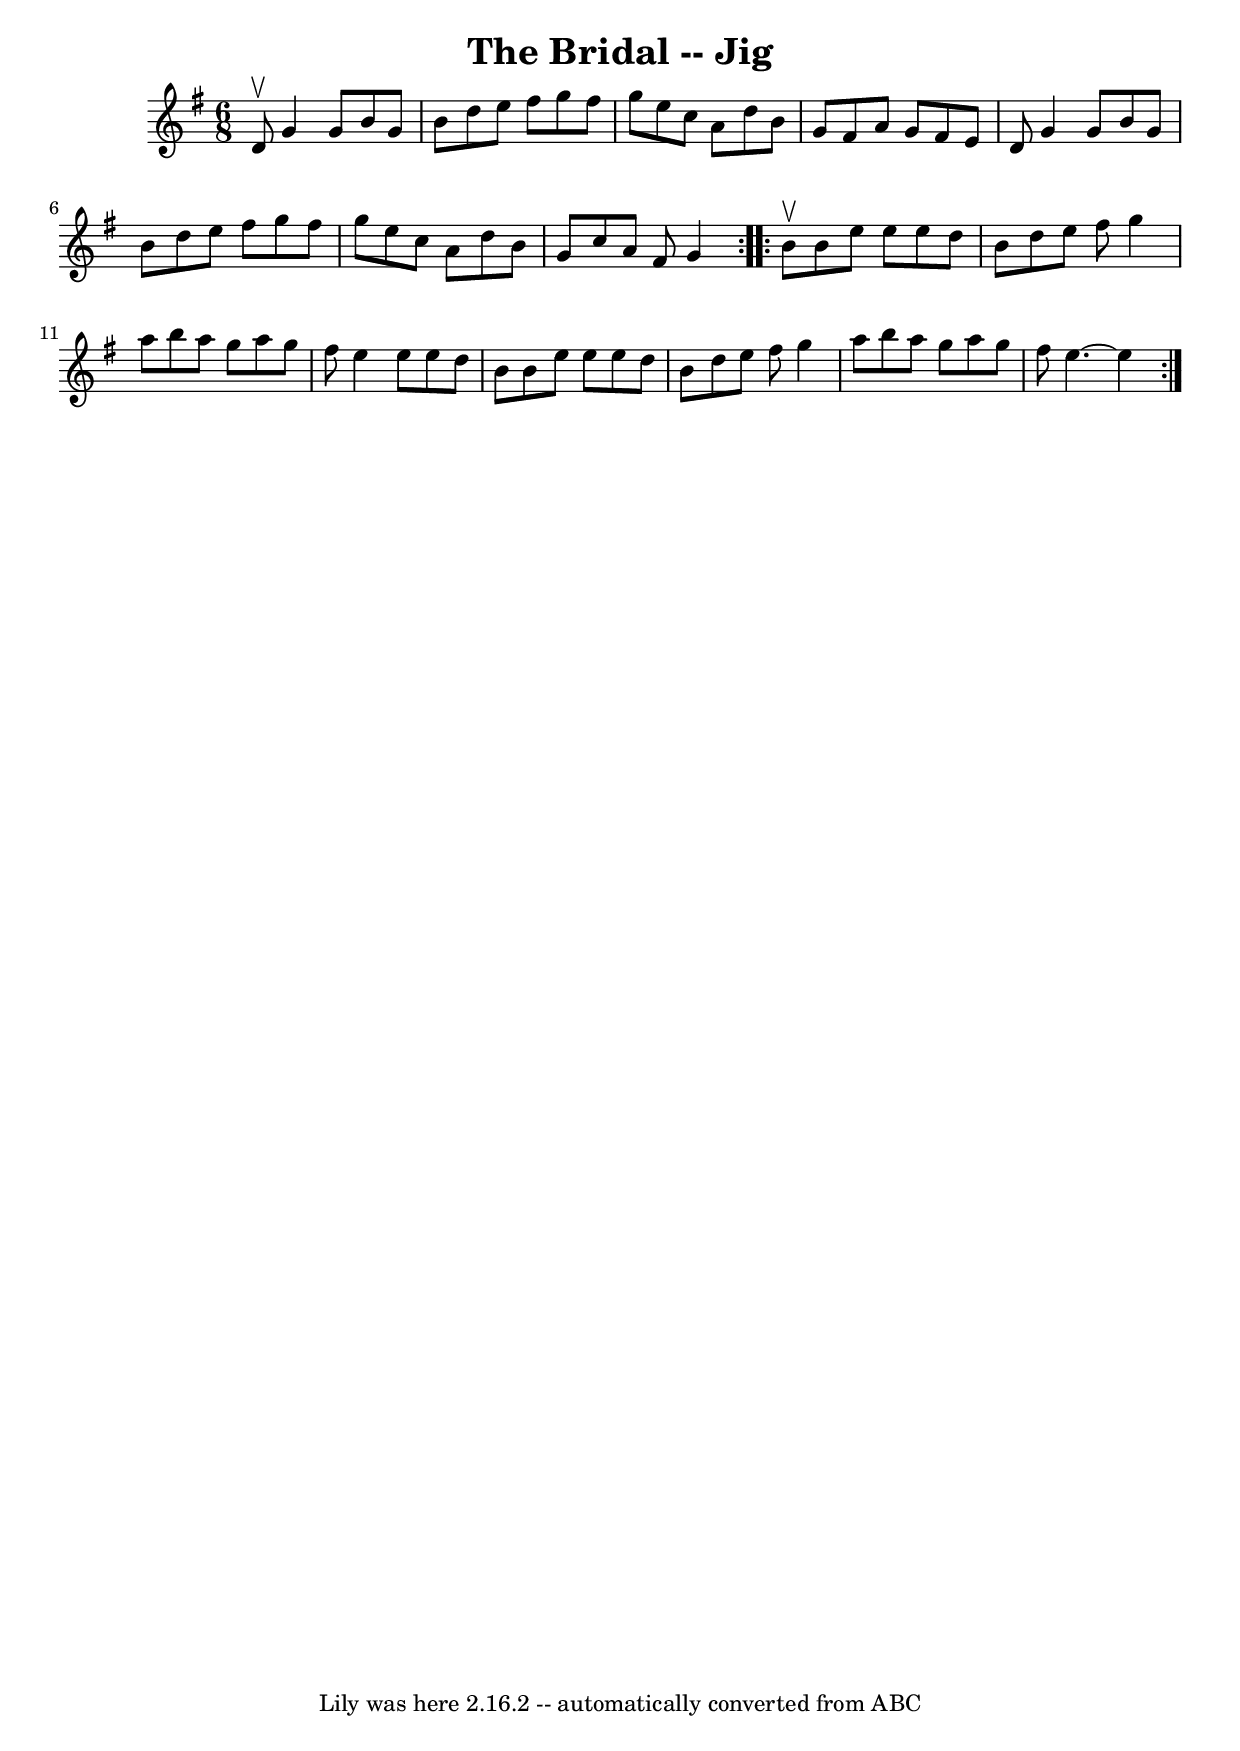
\version "2.16.2"
\include "Mammoth.ily"
\header {
  %% book = "Ryan's Mammoth Collection"
  crossRefNumber = "1"
  footnotes = "\\\\87 448"
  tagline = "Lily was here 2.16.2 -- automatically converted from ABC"
  title = "The Bridal -- Jig"

}
voicedefault =  {



  \repeat volta 2 {

    \time 6/8 
    \key g \major
    d'8^\upbow |
    g'4 g'8 b'8 g'8    
    b'8    |
    d''8 e''8 fis''8 g''8 fis''8 g''8    |
    
    e''8 c''8 a'8 d''8 b'8 g'8    |
    fis'8 a'8 g'8    
    fis'8 e'8 d'8    |
    g'4 g'8 b'8 g'8 b'8    |
    
    d''8 e''8 fis''8 g''8 fis''8 g''8    |
    e''8 c''8   
    a'8 d''8 b'8 g'8    |
    c''8 a'8 fis'8 g'4  
  }     

  \repeat volta 2 {
    b'8^\upbow |
    b'8 e''8 e''8 e''8    
    d''8 b'8    |
    d''8 e''8 fis''8 g''4 a''8    |
    
    b''8 a''8 g''8 a''8 g''8 fis''8    |
    e''4 e''8    
    e''8 d''8 b'8    |
    b'8 e''8 e''8 e''8 d''8 b'8  
    |
    d''8 e''8 fis''8 g''4 a''8    |
    b''8 a''8  
    g''8 a''8 g''8 fis''8    |
    e''4.   ~ e''4  
  }   

}

\score{
  <<

    \context Staff="default"
    {
      \voicedefault 
      
    }

  >>
  \layout {
    
  }
  \midi {
  }

}
